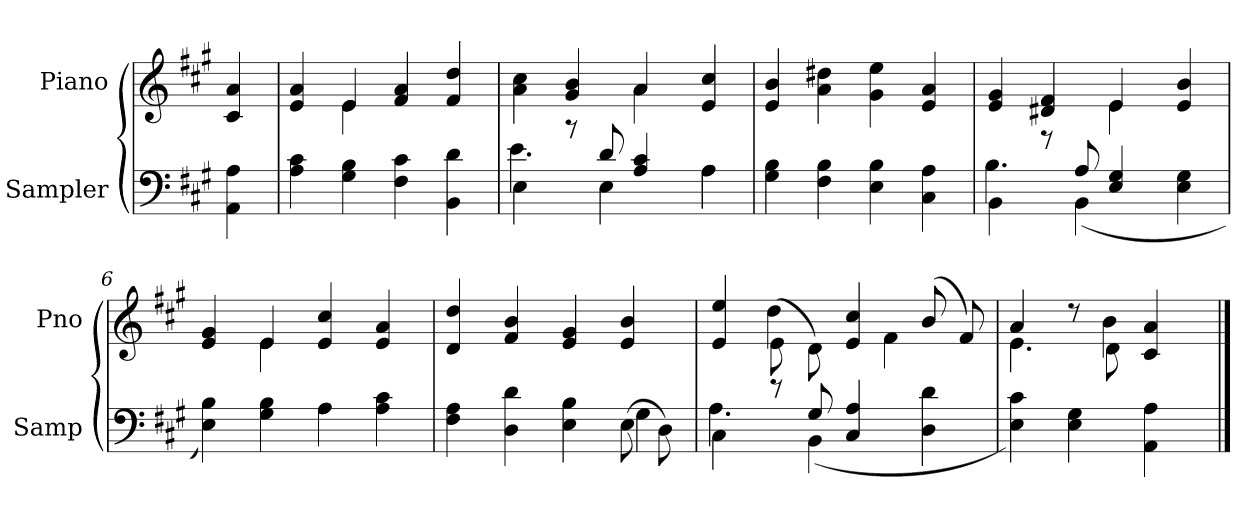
**kern	**kern
*part2	*part1
*staff2	*staff1
*I"Sampler	*I"Piano
*I'Samp	*I'Pno
*clefF4	*clefG2
*k[f#c#g#]	*k[f#c#g#]
*A:	*A:
=1	=1
4AA 4A	4c# 4a
=2	=2
*	*^
4A 4c#	4e 4a	4ryy
4G# 4B	4e/	4e
4F# 4c#	4f# 4a	2ryy
4BB 4d	4f# 4dd	.
=3	=3	=3
*^	*	*
4E\	4.e	4a 4cc#	2ryy
8r	.	4g# 4b	.
8d/	4E	.	.
4A 4c#	.	4a/	4a
.	8ryy	.	.
4A\	4A)	4e 4cc#	4ryy
*v	*v	*	*
*	*v	*v
=4	=4
4G# 4B	4e 4b
4F# 4B	4a 4dd#X
4E 4B	4g# 4ee
4C# 4A	4e 4a
=5	=5
*^	*^
4BB\	4.B	4e 4g#	2ryy
8r	.	4d#X 4f#	.
8A/	(4BB	.	.
4E 4G#	.	4e/	4e
.	4.ryy	.	.
4E 4G#	.	4e 4b	4ryy
=6	=6	=6	=6
4E 4B)	2ryy	4e 4g#	4ryy
4G# 4B	.	4e/	4e
4A\	4A	4e 4cc#	2ryy
4A 4c#	4ryy	4e 4a	.
*	*	*v	*v
=7	=7	=7
4F# 4A	2.ryy	4d 4dd
4D 4d	.	4f# 4b
4E 4B	.	4e 4g#
(8E\	4G#	4e 4b
8D\)	.	.
=8	=8	=8
*	*	*^
4C#\	4.A	4e 4ee	4ryy
8r	.	(8e\	4dd
8G#/	(4BB	8d\)	.
4C# 4A	.	4e 4cc#	8ryy
.	4.ryy	.	4f#
4D 4d	.	(8b/	.
.	.	8f#/)	8ryy
*v	*v	*	*
=9	=9	=9
4E 4c#)	4a/	4.e
4E 4G#	8r	.
.	8d\	(4b
4AA 4A	4c# 4a	.
.	.	8ryy
*	*v	*v
==	==
*-	*-
